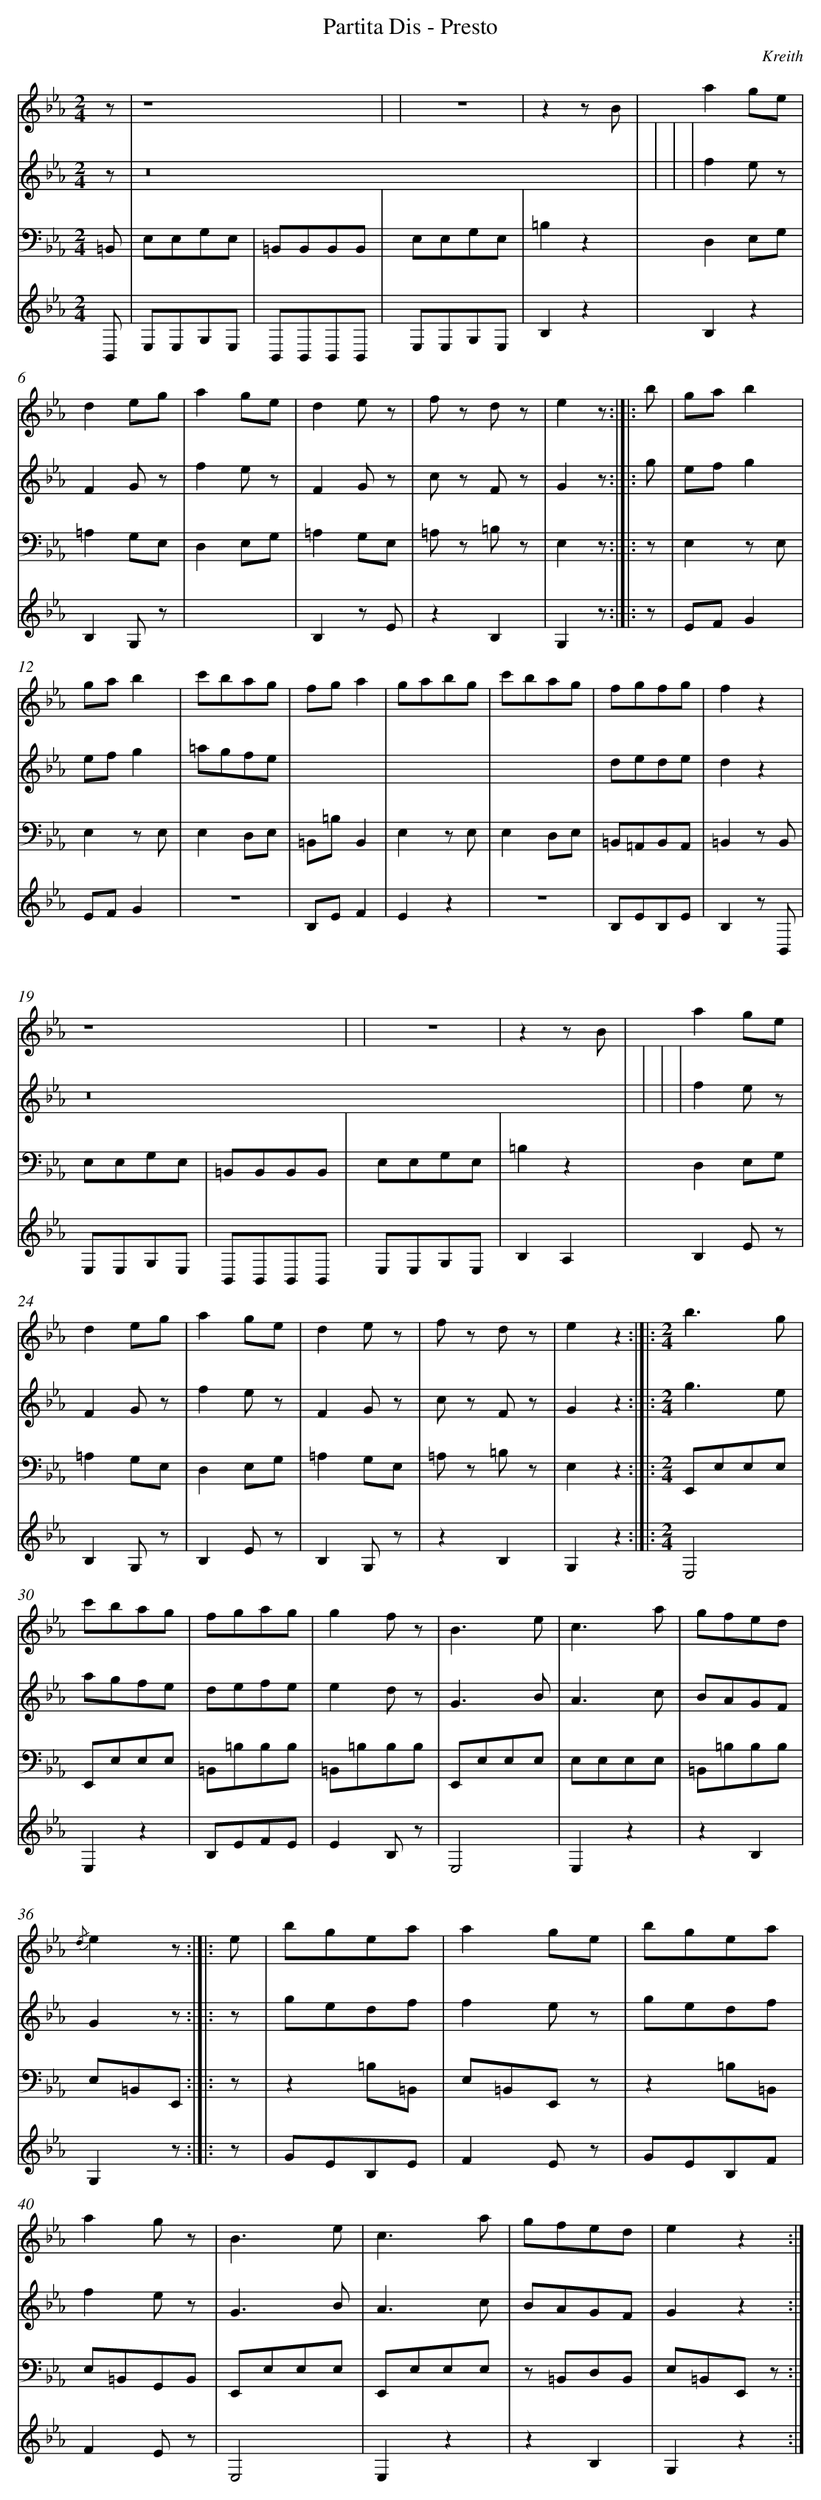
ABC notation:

X:1
T: Partita Dis - Presto
C: Kreith
L: 1/8
M: 2/4
V: 1 clef=treble
V: 2 clef=treble
V: 3 clef=bass
V: 4 clef=treble
V: 5 clef=treble
K: Eb
[V:1] z [I:setbarnb 1]|
[V:2] z |
[V:3] =B,, |
[V:4] x |
[V:5] B,, |
[V:1] z8 |
[V:2] z16 |
[V:3] E,E,G,E, |
[V:4] x4 |
[V:5] E,E,G,E, |
[V:1]  |
[V:2]  |
[V:3] =B,,B,,B,,B,, |
[V:4] x4 |
[V:5] B,,B,,B,,B,, |
[V:1] z4 |
[V:2]  |
[V:3] E,E,G,E, |
[V:4] x4 |
[V:5] E,E,G,E, |
[V:1] z2z B |
[V:2]  |
[V:3] =B,2z2 |
[V:4] x4 |
[V:5] B,2z2 |
[V:1] a2ge |
[V:2] f2e z |
[V:3] D,2E,G, |
[V:4] x4 |
[V:5] B,2z2 |
[V:1] d2eg |
[V:2] F2G z |
[V:3] =A,2G,E, |
[V:4] x4 |
[V:5] B,2G, z |
[V:1] a2ge |
[V:2] f2e z |
[V:3] D,2E,G, |
[V:4] x4 |
[V:5] x4 |
[V:1] d2e z |
[V:2] F2G z |
[V:3] =A,2G,E, |
[V:4] x4 |
[V:5] B,2z E |
[V:1] f z d z |
[V:2] c z F z |
[V:3] =A, z =B, z |
[V:4] x4 |
[V:5] z2B,2 |
[V:1] e2z :|]|:
[V:2] G2z :|]|:
[V:3] E,2z :|]|:
[V:4] x2x :|]|:
[V:5] G,2z :|]|:
[V:1] b [I:setbarnb 11]|
[V:2] g |
[V:3] z |
[V:4] x |
[V:5] z |
[V:1] gab2 |
[V:2] efg2 |
[V:3] E,2z E, |
[V:4] x4 |
[V:5] EFG2 |
[V:1] gab2 |
[V:2] efg2 |
[V:3] E,2z E, |
[V:4] x4 |
[V:5] EFG2 |
[V:1] c'bag |
[V:2] =agfe |
[V:3] E,2D,E, |
[V:4] x4 |
[V:5] z4 |
[V:1] fga2 |
[V:2] x4 |
[V:3] =B,,=B,B,,2 |
[V:4] x4 |
[V:5] B,EF2 |
[V:1] gabg |
[V:2] x4 |
[V:3] E,2z E, |
[V:4] x4 |
[V:5] E2z2 |
[V:1] c'bag |
[V:2] x4 |
[V:3] E,2D,E, |
[V:4] x4 |
[V:5] z4 |
[V:1] fgfg |
[V:2] dede |
[V:3] =B,,=A,,B,,A,, |
[V:4] x4 |
[V:5] B,EB,E |
[V:1] f2z2 |
[V:2] d2z2 |
[V:3] =B,,2z B,, |
[V:4] x4 |
[V:5] B,2z B,, |
[V:1] z8 |
[V:2] z16 |
[V:3] E,E,G,E, |
[V:4] x4 |
[V:5] E,E,G,E, |
[V:1]  |
[V:2]  |
[V:3] =B,,B,,B,,B,, |
[V:4] x4 |
[V:5] B,,B,,B,,B,, |
[V:1] z4 |
[V:2]  |
[V:3] E,E,G,E, |
[V:4] x4 |
[V:5] E,E,G,E, |
[V:1] z2z B |
[V:2]  |
[V:3] =B,2z2 |
[V:4] x4 |
[V:5] B,2A,2 |
[V:1] a2ge |
[V:2] f2e z |
[V:3] D,2E,G, |
[V:4] x4 |
[V:5] B,2E z |
[V:1] d2eg |
[V:2] F2G z |
[V:3] =A,2G,E, |
[V:4] x4 |
[V:5] B,2G, z |
[V:1] a2ge |
[V:2] f2e z |
[V:3] D,2E,G, |
[V:4] x4 |
[V:5] B,2E z |
[V:1] d2e z |
[V:2] F2G z |
[V:3] =A,2G,E, |
[V:4] x4 |
[V:5] B,2G, z |
[V:1] f z d z |
[V:2] c z F z |
[V:3] =A, z =B, z |
[V:4] x4 |
[V:5] z2B,2 |
[V:1] e2z2 :|]|:
[V:2] G2z2 :|]|:
[V:3] E,2z2 :|]|:
[V:4] x4 :|]|:
[V:5] G,2z2 :|]|:
[V:1]  [K:Eb] [M:2/4]b3g |
[V:2]  [K:Eb] [M:2/4]g3e |
[V:3]  [K:Eb] [M:2/4]E,,E,E,E, |
[V:4]  [K:Eb] [M:2/4]x4 |
[V:5]  [K:Eb] [M:2/4]E,4 |
[V:1] c'bag |
[V:2] agfe |
[V:3] E,,E,E,E, |
[V:4] x4 |
[V:5] E,2z2 |
[V:1] fgag |
[V:2] defe |
[V:3] =B,,=B,B,B, |
[V:4] x4 |
[V:5] B,EFE |
[V:1] g2f z |
[V:2] e2d z |
[V:3] =B,,=B,B,B, |
[V:4] x4 |
[V:5] E2B, z |
[V:1] B3e |
[V:2] G3B |
[V:3] E,,E,E,E, |
[V:4] x4 |
[V:5] E,4 |
[V:1] c3a |
[V:2] A3c |
[V:3] E,E,E,E, |
[V:4] x4 |
[V:5] E,2z2 |
[V:1] gfed |
[V:2] BAGF |
[V:3] =B,,=B,B,B, |
[V:4] x4 |
[V:5] z2B,2 |
[V:1] {/d}e2z :|]|:
[V:2] G2z :|]|:
[V:3] E,=B,,E,, :|]|:
[V:4] x2x :|]|:
[V:5] G,2z :|]|:
[V:1] e [I:setbarnb 37]|
[V:2] z |
[V:3] z |
[V:4] x |
[V:5] z |
[V:1] bgea |
[V:2] gedf |
[V:3] z2=B,=B,, |
[V:4] x4 |
[V:5] GEB,E |
[V:1] a2ge |
[V:2] f2e z |
[V:3] E,=B,,E,, z |
[V:4] x4 |
[V:5] F2E z |
[V:1] bgea |
[V:2] gedf |
[V:3] z2=B,=B,, |
[V:4] x4 |
[V:5] GEB,F |
[V:1] a2g z |
[V:2] f2e z |
[V:3] E,=B,,G,,B,, |
[V:4] x4 |
[V:5] F2E z |
[V:1] B3e |
[V:2] G3B |
[V:3] E,,E,E,E, |
[V:4] x4 |
[V:5] E,4 |
[V:1] c3a |
[V:2] A3c |
[V:3] E,,E,E,E, |
[V:4] x4 |
[V:5] E,2z2 |
[V:1] gfed |
[V:2] BAGF |
[V:3] z =B,,D,B,, |
[V:4] x4 |
[V:5] z2B,2 |
[V:1] e2z2 :|]
[V:2] G2z2 :|]
[V:3] E,=B,,E,, z :|]
[V:4] x4 :|]
[V:5] G,2z2 :|]
